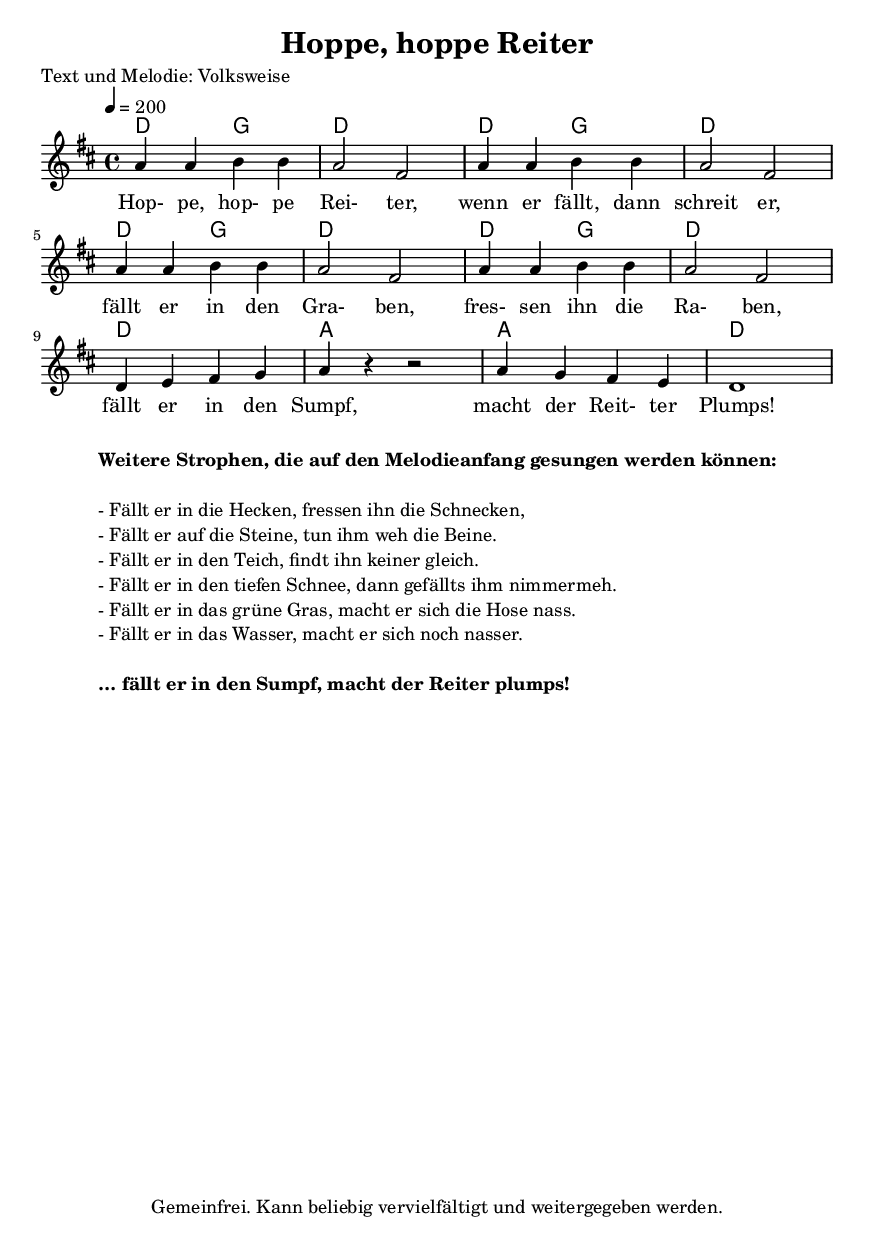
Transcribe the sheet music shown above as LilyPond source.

\version "2.12.3"

\include "default.ly"
\header {
  title = "Hoppe, hoppe Reiter"
  poet = "Text und Melodie: Volksweise"
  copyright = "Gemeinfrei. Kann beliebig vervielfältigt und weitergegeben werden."
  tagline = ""
id="9c39947ee390a0749cb31e356e8f403c32d47e40"
}

#(set-global-staff-size 16)

Melodie = {
  a'4 a' b' b'|a'2 fis'|
  a'4 a' b' b'|a'2 fis'| \break
  a'4 a' b' b'|a'2 fis'|
  a'4 a' b' b'|a'2 fis'| \break
  d'4 e' fis' g'|a'4 r4 r2|
  a'4 g' fis' e' |d'1
}

Text = \lyricmode {
  Hop- pe, hop- pe Rei- ter,
  wenn er fällt, dann schreit er,
  fällt er in den Gra- ben,
  fres- sen ihn die Ra- ben,
  fällt er in den Sumpf,
  macht der Reit- ter Plumps!
}

Harmonien = \chordmode {
  d2 g d1
  d2 g d1
  d2 g d1
  d2 g d1
  d1 a
  a d
}

\score {
  <<
    \new ChordNames {
      \Harmonien
    }
    \new Voice = "eins" {
      \clef violin
      \key d \major
      \tempo 4 = 200
      \time 4/4
      \autoBeamOff \Melodie
    }
    \new Lyrics \lyricsto "eins" \Text
  >>

  \layout { }
  \midi { }
}
\markup {
  \fill-line {
    \column {
      \line {
        \column {
          \bold "Weitere Strophen, die auf den Melodieanfang gesungen werden können:"
          " "
          "- Fällt er in die Hecken, fressen ihn die Schnecken,"
          "- Fällt er auf die Steine, tun ihm weh die Beine."
          "- Fällt er in den Teich, findt ihn keiner gleich."
          "- Fällt er in den tiefen Schnee, dann gefällts ihm nimmermeh."
          "- Fällt er in das grüne Gras, macht er sich die Hose nass."
          "- Fällt er in das Wasser, macht er sich noch nasser."
          " "
          \bold "… fällt er in den Sumpf, macht der Reiter plumps!"
        }
      }
    }
  }
}

 % some settings % vim: sw=2 et
